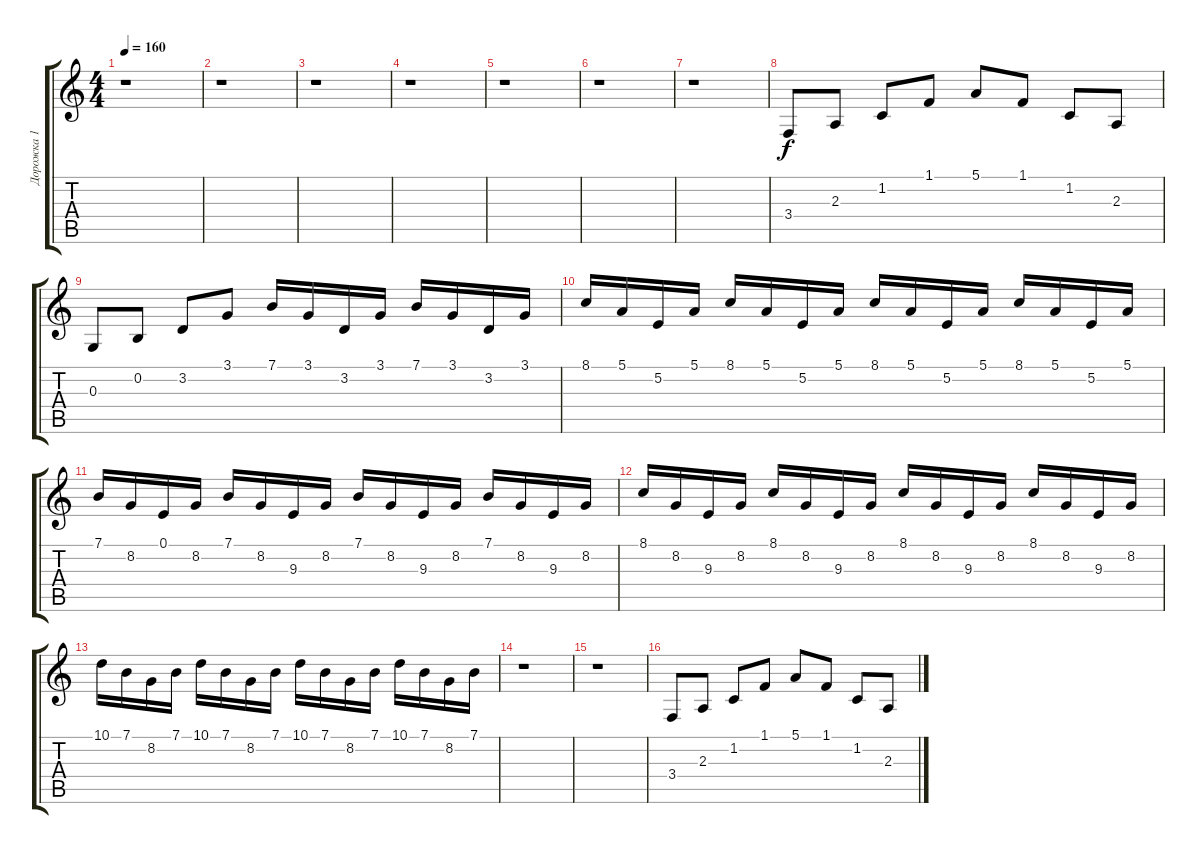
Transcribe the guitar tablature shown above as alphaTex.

\track ("Дорожка 1" "Дорожка 1") {instrument clavinet}
\staff {score tabs}
\tuning (E4 B3 G3 D3 A2 E2) {hide}
\ts (4 4)
\tempo 160
\clef g2
\ks c
r.1{dy f} |
r.1 |
r.1 |
r.1 |
r.1 |
r.1 |
r.1 |
3.4.8 2.3.8 1.2.8 1.1.8 5.1.8 1.1.8 1.2.8 2.3.8 |
0.3.8 0.2.8 3.2.8 3.1.8 7.1.16 3.1.16 3.2.16 3.1.16 7.1.16 3.1.16 3.2.16 3.1.16 |
8.1.16 5.1.16 5.2.16 5.1.16 8.1.16 5.1.16 5.2.16 5.1.16 8.1.16 5.1.16 5.2.16 5.1.16 8.1.16 5.1.16 5.2.16 5.1.16 |
7.1.16 8.2.16 0.1.16 8.2.16 7.1.16 8.2.16 9.3.16 8.2.16 7.1.16 8.2.16 9.3.16 8.2.16 7.1.16 8.2.16 9.3.16 8.2.16 |
8.1.16 8.2.16 9.3.16 8.2.16 8.1.16 8.2.16 9.3.16 8.2.16 8.1.16 8.2.16 9.3.16 8.2.16 8.1.16 8.2.16 9.3.16 8.2.16 |
10.1.16 7.1.16 8.2.16 7.1.16 10.1.16 7.1.16 8.2.16 7.1.16 10.1.16 7.1.16 8.2.16 7.1.16 10.1.16 7.1.16 8.2.16 7.1.16 |
r.1 |
r.1 |
3.4.8 2.3.8 1.2.8 1.1.8 5.1.8 1.1.8 1.2.8 2.3.8
